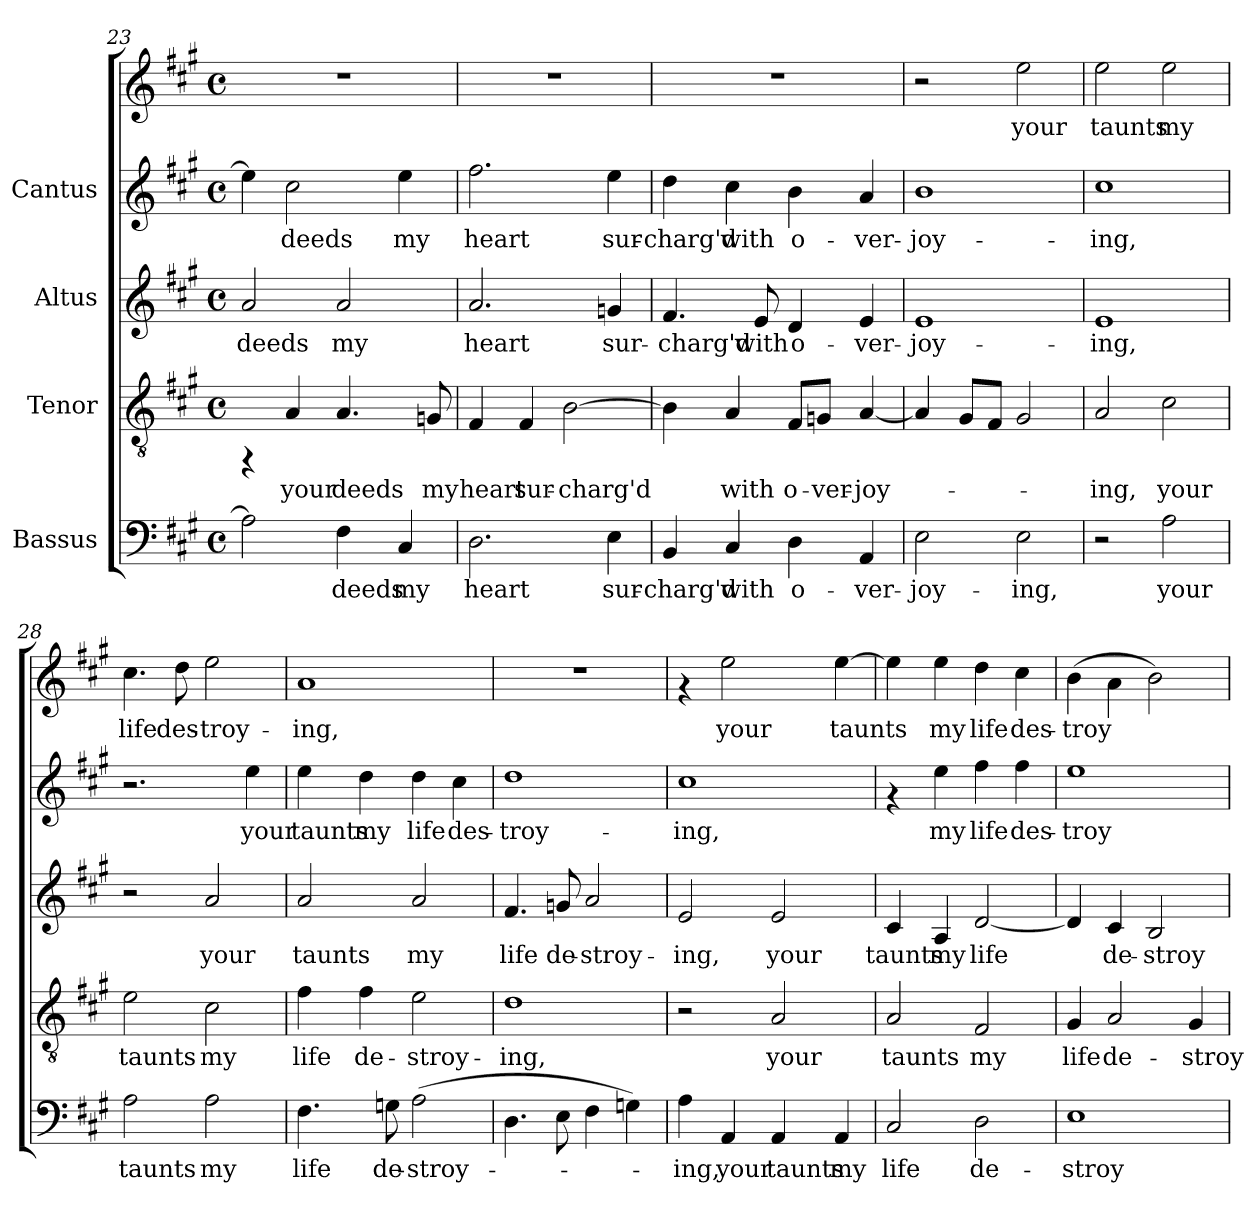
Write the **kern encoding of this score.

**kern	**text	**kern	**text	**kern	**text	**kern	**text	**kern	**text
*part4	*part4	*part3	*part3	*part2	*part2	*part1	*part1	*part1	*part1
*staff5	*staff5	*staff4	*staff4	*staff3	*staff3	*staff2	*staff2	*staff1	*staff1
*I"Bassus	*	*I"Tenor	*	*I"Altus	*	*I"Cantus	*	*	*
*clefF4	*	*clefGv2	*	*clefG2	*	*clefG2	*	*clefG2	*
*k[f#c#g#]	*	*k[f#c#g#]	*	*k[f#c#g#]	*	*k[f#c#g#]	*	*k[f#c#g#]	*
*A:	*	*A:	*	*A:	*	*A:	*	*A:	*
*M4/4	*	*M4/4	*	*M4/4	*	*M4/4	*	*M4/4	*
*met(c)	*	*met(c)	*	*met(c)	*	*met(c)	*	*met(c)	*
=23	=23	=23	=23	=23	=23	=23	=23	=23	=23
!	!LO:LY:b:cj	!	!	!	!LO:LY:b:cj	!	!LO:LY:b:cj	!	!
2A\]	.	4rFF	.	2a/	deeds	4ee\]	.	1r	.
!	!	!	!LO:LY:b:cj	!	!	!	!LO:LY:b:cj	!	!
.	.	4A/	your	.	.	2cc#\	deeds	.	.
!	!LO:LY:b:cj	!	!LO:LY:b:cj	!	!LO:LY:b:cj	!	!	!	!
4F#\	deeds	4.A/	deeds	2a/	my	.	.	.	.
!	!LO:LY:b:cj	!	!	!	!	!	!LO:LY:b:cj	!	!
4C#/	my	.	.	.	.	4ee\	my	.	.
!	!	!	!LO:LY:b:cj	!	!	!	!	!	!
.	.	8Gn/	my	.	.	.	.	.	.
=24	=24	=24	=24	=24	=24	=24	=24	=24	=24
!	!LO:LY:b:cj	!	!LO:LY:b:cj	!	!LO:LY:b:cj	!	!LO:LY:b:cj	!	!
2.D\	heart	4F#/	heart	2.a/	heart	2.ff#\	heart	1r	.
!	!	!	!LO:LY:b:cj	!	!	!	!	!	!
.	.	4F#/	sur-	.	.	.	.	.	.
!	!	!	!LO:LY:b:cj	!	!	!	!	!	!
.	.	[>2B\	-charg'd	.	.	.	.	.	.
!	!LO:LY:b:cj	!	!	!	!LO:LY:b:cj	!	!LO:LY:b:cj	!	!
4E\	sur-	.	.	4gn/	sur-	4ee\	sur-	.	.
!!LO:LB:g=z
=25	=25	=25	=25	=25	=25	=25	=25	=25	=25
!	!LO:LY:b:cj	!	!LO:LY:b:cj	!	!LO:LY:b:cj	!	!LO:LY:b:cj	!	!
4BB/	-charg'd	4B\]	.	4.f#/	-charg'd	4dd\	-charg'd	1r	.
!	!LO:LY:b:cj	!	!LO:LY:b:cj	!	!	!	!LO:LY:b:cj	!	!
4C#/	with	4A/	with	.	.	4cc#\	with	.	.
!	!	!	!	!	!LO:LY:b:cj	!	!	!	!
.	.	.	.	8e/	with	.	.	.	.
!	!LO:LY:b:cj	!	!LO:LY:b:cj	!	!LO:LY:b:cj	!	!LO:LY:b:cj	!	!
4D\	o-	8F#/L	o-	4d/	o-	4b\	o-	.	.
!	!	!	!LO:LY:b:cj	!	!	!	!	!	!
.	.	8Gn/J	-ver-	.	.	.	.	.	.
!	!LO:LY:b:cj	!	!LO:LY:b:cj	!	!LO:LY:b:cj	!	!LO:LY:b:cj	!	!
4AA/	-ver-	[<4A/	-joy-	4e/	-ver-	4a/	-ver-	.	.
=26	=26	=26	=26	=26	=26	=26	=26	=26	=26
!	!LO:LY:b:cj	!	!	!	!LO:LY:b:cj	!	!LO:LY:b:cj	!	!
2E\	-joy-	4A/]	.	1e	-joy-	1b	joy-	2r	.
.	.	8G#/L	.	.	.	.	.	.	.
.	.	8F#/J	.	.	.	.	.	.	.
!	!LO:LY:b:cj	!	!	!	!	!	!	!	!LO:LY:b:cj
2E\	-ing,	2G#/	.	.	.	.	.	2ee\	-your
=27	=27	=27	=27	=27	=27	=27	=27	=27	=27
!	!	!	!LO:LY:b:cj	!	!LO:LY:b:cj	!	!LO:LY:b:cj	!	!LO:LY:b:cj
2r	.	2A/	-ing,	1e	-ing,	1cc#	ing,	2ee\	-taunts
!	!LO:LY:b:cj	!	!LO:LY:b:cj	!	!	!	!	!	!LO:LY:b:cj
2A\	your	2c#\	your	.	.	.	.	2ee\	my
=28	=28	=28	=28	=28	=28	=28	=28	=28	=28
!	!LO:LY:b:cj	!	!LO:LY:b:cj	!	!	!	!	!	!LO:LY:b:cj
2A\	taunts	2e\	taunts	2r	.	2.r	.	4.cc#\	life
!	!	!	!	!	!	!	!	!	!LO:LY:b:cj
.	.	.	.	.	.	.	.	8dd\	des-
!	!LO:LY:b:cj	!	!LO:LY:b:cj	!	!LO:LY:b:cj	!	!	!	!LO:LY:b:cj
2A\	my	2c#\	my	2a/	your	.	.	2ee\	-troy-
!	!	!	!	!	!	!	!LO:LY:b:cj	!	!
.	.	.	.	.	.	4ee\	-your	.	.
=29	=29	=29	=29	=29	=29	=29	=29	=29	=29
!	!LO:LY:b:cj	!	!LO:LY:b:cj	!	!LO:LY:b:cj	!	!LO:LY:b:cj	!	!LO:LY:b:cj
4.F#\	life	4f#\	life	2a/	taunts	4ee\	taunts	1a	ing,
!	!	!	!LO:LY:b:cj	!	!	!	!LO:LY:b:cj	!	!
.	.	4f#\	de-	.	.	4dd\	my	.	.
!	!LO:LY:b:cj	!	!	!	!	!	!	!	!
8Gn\	de-	.	.	.	.	.	.	.	.
!	!LO:LY:b:cj	!	!LO:LY:b:cj	!	!LO:LY:b:cj	!	!LO:LY:b:cj	!	!
(>2A\	-stroy-	2e\	-stroy-	2a/	my	4dd\	life	.	.
!	!	!	!	!	!	!	!LO:LY:b:cj	!	!
.	.	.	.	.	.	4cc#\	des-	.	.
!!LO:PB:g=z
=30	=30	=30	=30	=30	=30	=30	=30	=30	=30
!	!	!	!LO:LY:b:cj	!	!LO:LY:b:cj	!	!LO:LY:b:cj	!	!
4.D\	.	1d	-ing,	4.f#/	life	1dd	-troy-	1r	.
!	!	!	!	!	!LO:LY:b:cj	!	!	!	!
8E\	.	.	.	8gn/	de-	.	.	.	.
!	!	!	!	!	!LO:LY:b:cj	!	!	!	!
4F#\	.	.	.	2a/	-stroy-	.	.	.	.
4Gn\)	.	.	.	.	.	.	.	.	.
=31	=31	=31	=31	=31	=31	=31	=31	=31	=31
!	!LO:LY:b:cj	!	!	!	!LO:LY:b:cj	!	!LO:LY:b:cj	!	!
4A\	-ing,	2r	.	2e/	-ing,	1cc#	ing,	4rf	.
!	!LO:LY:b:cj	!	!	!	!	!	!	!	!LO:LY:b:cj
4AA/	your	.	.	.	.	.	.	2ee\	-your
!	!LO:LY:b:cj	!	!LO:LY:b:cj	!	!LO:LY:b:cj	!	!	!	!
4AA/	taunts	2A/	your	2e/	your	.	.	.	.
!	!LO:LY:b:cj	!	!	!	!	!	!	!	!LO:LY:b:cj
4AA/	my	.	.	.	.	.	.	[>4ee\	taunts
=32	=32	=32	=32	=32	=32	=32	=32	=32	=32
!	!LO:LY:b:cj	!	!LO:LY:b:cj	!	!LO:LY:b:cj	!	!	!	!LO:LY:b:cj
2C#/	life	2A/	taunts	4c#/	taunts	4rf	.	4ee\]	.
!	!	!	!	!	!LO:LY:b:cj	!	!LO:LY:b:cj	!	!LO:LY:b:cj
.	.	.	.	4A/	my	4ee\	-my	4ee\	my
!	!LO:LY:b:cj	!	!LO:LY:b:cj	!	!LO:LY:b:cj	!	!LO:LY:b:cj	!	!LO:LY:b:cj
2D\	de-	2F#/	my	[<2d/	life	4ff#\	life	4dd\	life
!	!	!	!	!	!	!	!LO:LY:b:cj	!	!LO:LY:b:cj
.	.	.	.	.	.	4ff#\	des-	4cc#\	des-
=33	=33	=33	=33	=33	=33	=33	=33	=33	=33
!	!LO:LY:b:cj	!	!LO:LY:b:cj	!	!LO:LY:b:cj	!	!LO:LY:b:cj	!	!LO:LY:b:cj
1E	-stroy-	4G#/	life	4d/]	.	1ee	-troy-	(>4b\	-troy-
!	!	!	!LO:LY:b:cj	!	!LO:LY:b:cj	!	!	!	!LO:LY:b:cj
.	.	2A/	de-	4c#/	de-	.	.	4a\	--
!	!	!	!	!	!LO:LY:b:cj	!	!	!	!LO:LY:b:cj
.	.	.	.	2B/	-stroy-	.	.	2b\)	--
!	!	!	!LO:LY:b:cj	!	!	!	!	!	!
.	.	4G#/	-stroy-	.	.	.	.	.	.
=	=	=	=	=	=	=	=	=	=
*-	*-	*-	*-	*-	*-	*-	*-	*-	*-
